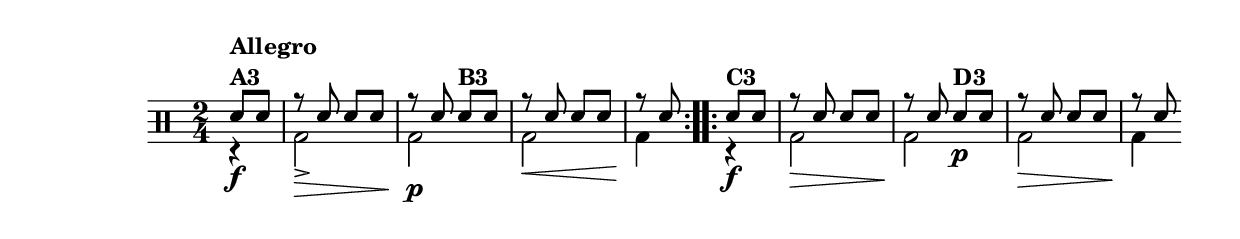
%-*- coding: utf-8 -*-

\version "2.16.0"

                                %\header {title = "variacoes sobre cravo branco na janela - variacao 3"}

\drums {

  \override Staff.TimeSignature #'style = #'()
  \time 2/4 
  \partial 4*1

  \context DrumVoice = "1" { }
  \context DrumVoice = "2" {  }

  <<
    {
      \repeat volta 2 {
        sn8^\markup {\column {\bold  {Allegro A3}}} 
        sn
        r sn sn sn
        r sn
        sn^\markup{\bold {B3}}
        sn 
        r sn sn sn
        r sn 
      }

      \repeat volta 2 {
        sn^\markup{\bold {C3}}
        sn 
        r sn sn sn
        r sn
        sn\p^\markup{\bold {D3}}
        sn
        r sn sn sn
        r sn 
      }
    }


    \\

    {

      r4\f
      bd2->\>
      bd\!\p
      bd\<
      bd4\!


      r4\f
      bd2\>
      bd\!
      bd\>
      bd4\!

    }

  >>

  \bar ":|"

}

